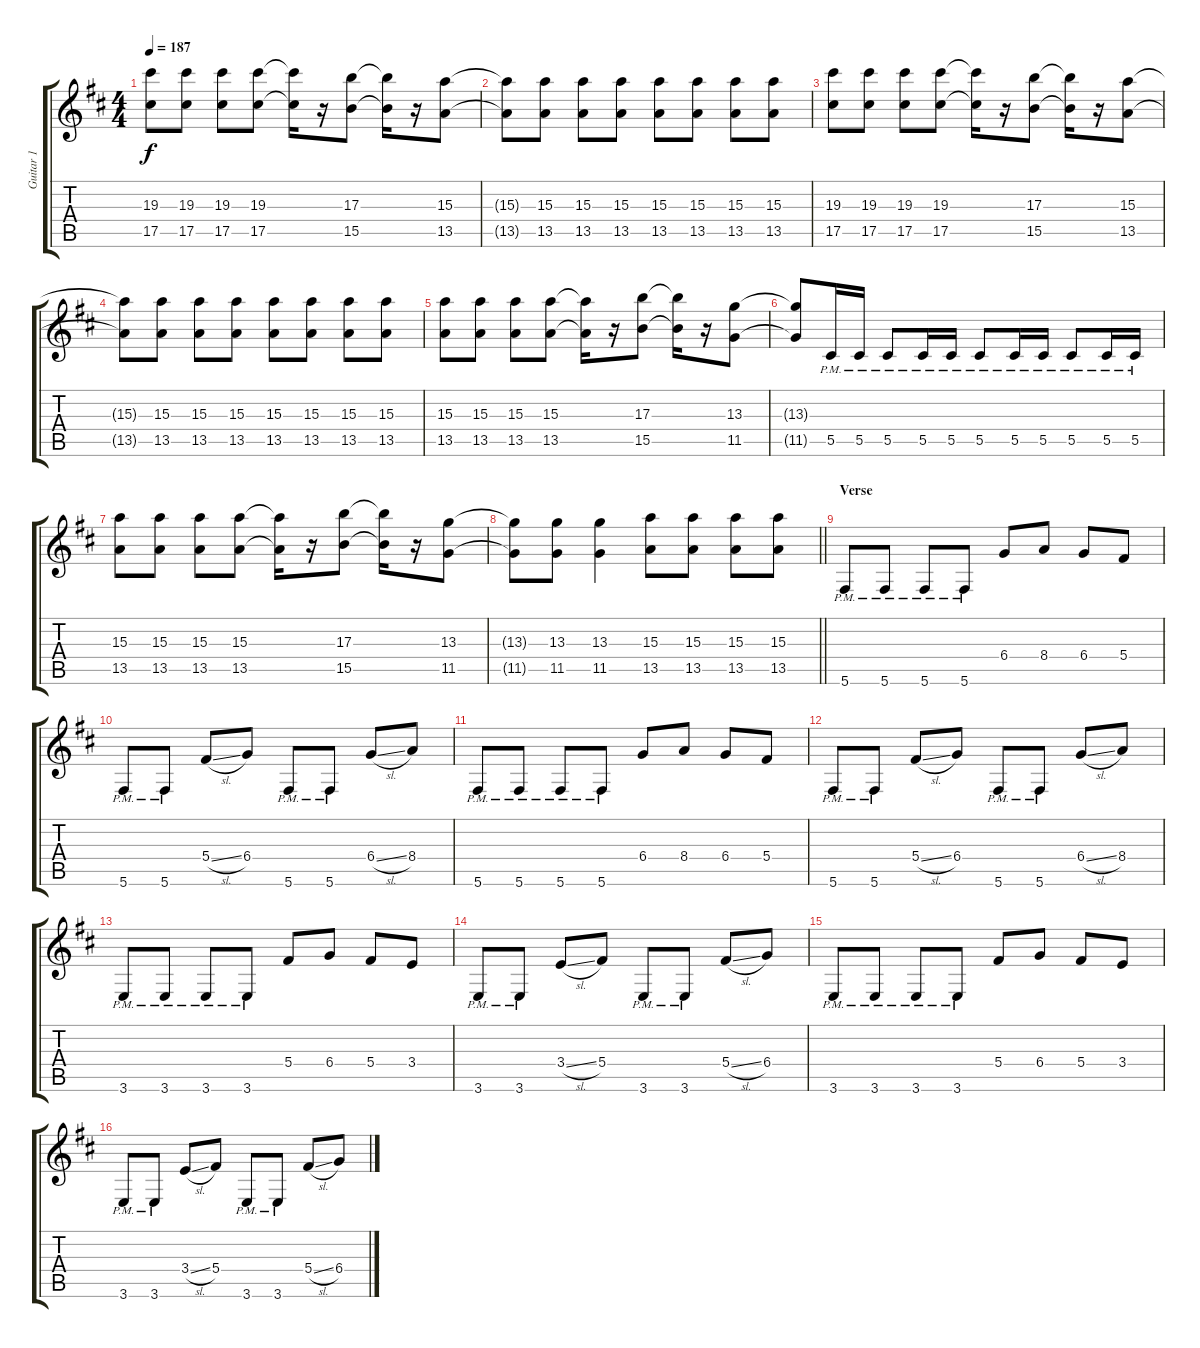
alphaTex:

\track ("Guitar 1" "Guitar 1") {instrument overdrivenguitar}
\staff {score tabs}
\tuning (Eb4 Bb3 Gb3 Db3 Ab2 Db2) {hide}
\ts (4 4)
\tempo 187
\clef g2
\ks d
(19.3 17.5).8{dy f} (19.3 17.5).8 (19.3 17.5).8 (19.3 17.5).8 (19.3{t} 17.5{t}).16 r.16 (17.3 15.5).8 (17.3{t} 15.5{t}).16 r.16 (15.3 13.5).8 |
(15.3{t} 13.5{t}).8 (15.3 13.5).8 (15.3 13.5).8 (15.3 13.5).8 (15.3 13.5).8 (15.3 13.5).8 (15.3 13.5).8 (15.3 13.5).8 |
(19.3 17.5).8 (19.3 17.5).8 (19.3 17.5).8 (19.3 17.5).8 (19.3{t} 17.5{t}).16 r.16 (17.3 15.5).8 (17.3{t} 15.5{t}).16 r.16 (15.3 13.5).8 |
(15.3{t} 13.5{t}).8 (15.3 13.5).8 (15.3 13.5).8 (15.3 13.5).8 (15.3 13.5).8 (15.3 13.5).8 (15.3 13.5).8 (15.3 13.5).8 |
(15.3 13.5).8 (15.3 13.5).8 (15.3 13.5).8 (15.3 13.5).8 (15.3{t} 13.5{t}).16 r.16 (17.3 15.5).8 (17.3{t} 15.5{t}).16 r.16 (13.3 11.5).8 |
(13.3{t} 11.5{t}).8 5.5{pm}.16 5.5{pm}.16 5.5{pm}.8 5.5{pm}.16 5.5{pm}.16 5.5{pm}.8 5.5{pm}.16 5.5{pm}.16 5.5{pm}.8 5.5{pm}.16 5.5{pm}.16 |
(15.3 13.5).8 (15.3 13.5).8 (15.3 13.5).8 (15.3 13.5).8 (15.3{t} 13.5{t}).16 r.16 (17.3 15.5).8 (17.3{t} 15.5{t}).16 r.16 (13.3 11.5).8 |
\barLineRight lightlight
(13.3{t} 11.5{t}).8 (13.3 11.5).8 (13.3 11.5).4 (15.3 13.5).8 (15.3 13.5).8 (15.3 13.5).8 (15.3 13.5).8 |
\section ("" "Verse")
5.6{pm}.8 5.6{pm}.8 5.6{pm}.8 5.6{pm}.8 6.4.8 8.4.8 6.4.8 5.4.8 |
5.6{pm}.8 5.6{pm}.8 5.4{sl}.8 6.4.8 5.6{pm}.8 5.6{pm}.8 6.4{sl}.8 8.4.8 |
5.6{pm}.8 5.6{pm}.8 5.6{pm}.8 5.6{pm}.8 6.4.8 8.4.8 6.4.8 5.4.8 |
5.6{pm}.8 5.6{pm}.8 5.4{sl}.8 6.4.8 5.6{pm}.8 5.6{pm}.8 6.4{sl}.8 8.4.8 |
3.6{pm}.8 3.6{pm}.8 3.6{pm}.8 3.6{pm}.8 5.4.8 6.4.8 5.4.8 3.4.8 |
3.6{pm}.8 3.6{pm}.8 3.4{sl}.8 5.4.8 3.6{pm}.8 3.6{pm}.8 5.4{sl}.8 6.4.8 |
3.6{pm}.8 3.6{pm}.8 3.6{pm}.8 3.6{pm}.8 5.4.8 6.4.8 5.4.8 3.4.8 |
3.6{pm}.8 3.6{pm}.8 3.4{sl}.8 5.4.8 3.6{pm}.8 3.6{pm}.8 5.4{sl}.8 6.4.8
